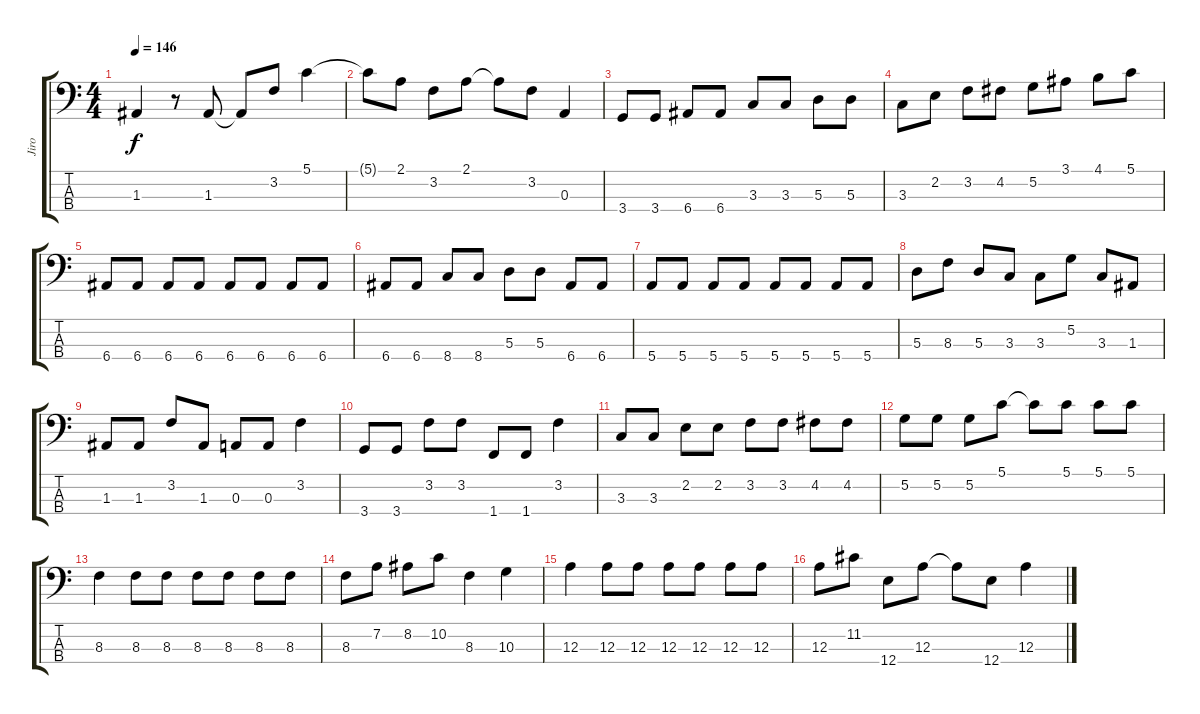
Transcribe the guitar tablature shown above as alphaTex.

\track ("Jiro" "Jiro") {instrument electricbasspick}
\staff {score tabs}
\tuning (G2 D2 A1 E1) {hide}
\ts (4 4)
\tempo 146
\clef f4
\ks c
1.3.4{dy f} r.8 1.3.8 1.3{t}.8 3.2.8 5.1.4 |
5.1{t}.8 2.1.8 3.2.8 2.1.8 2.1{t}.8 3.2.8 0.3.4 |
3.4.8 3.4.8 6.4.8 6.4.8 3.3.8 3.3.8 5.3.8 5.3.8 |
3.3.8 2.2.8 3.2.8 4.2.8 5.2.8 3.1.8 4.1.8 5.1.8 |
6.4.8 6.4.8 6.4.8 6.4.8 6.4.8 6.4.8 6.4.8 6.4.8 |
6.4.8 6.4.8 8.4.8 8.4.8 5.3.8 5.3.8 6.4.8 6.4.8 |
5.4.8 5.4.8 5.4.8 5.4.8 5.4.8 5.4.8 5.4.8 5.4.8 |
5.3.8 8.3.8 5.3.8 3.3.8 3.3.8 5.2.8 3.3.8 1.3.8 |
1.3.8 1.3.8 3.2.8 1.3.8 0.3.8 0.3.8 3.2.4 |
3.4.8 3.4.8 3.2.8 3.2.8 1.4.8 1.4.8 3.2.4 |
3.3.8 3.3.8 2.2.8 2.2.8 3.2.8 3.2.8 4.2.8 4.2.8 |
5.2.8 5.2.8 5.2.8 5.1.8 5.1{t}.8 5.1.8 5.1.8 5.1.8 |
8.3.4 8.3.8 8.3.8 8.3.8 8.3.8 8.3.8 8.3.8 |
8.3.8 7.2.8 8.2.8 10.2.8 8.3.4 10.3.4 |
12.3.4 12.3.8 12.3.8 12.3.8 12.3.8 12.3.8 12.3.8 |
12.3.8 11.2.8 12.4.8 12.3.8 12.3{t}.8 12.4.8 12.3.4
